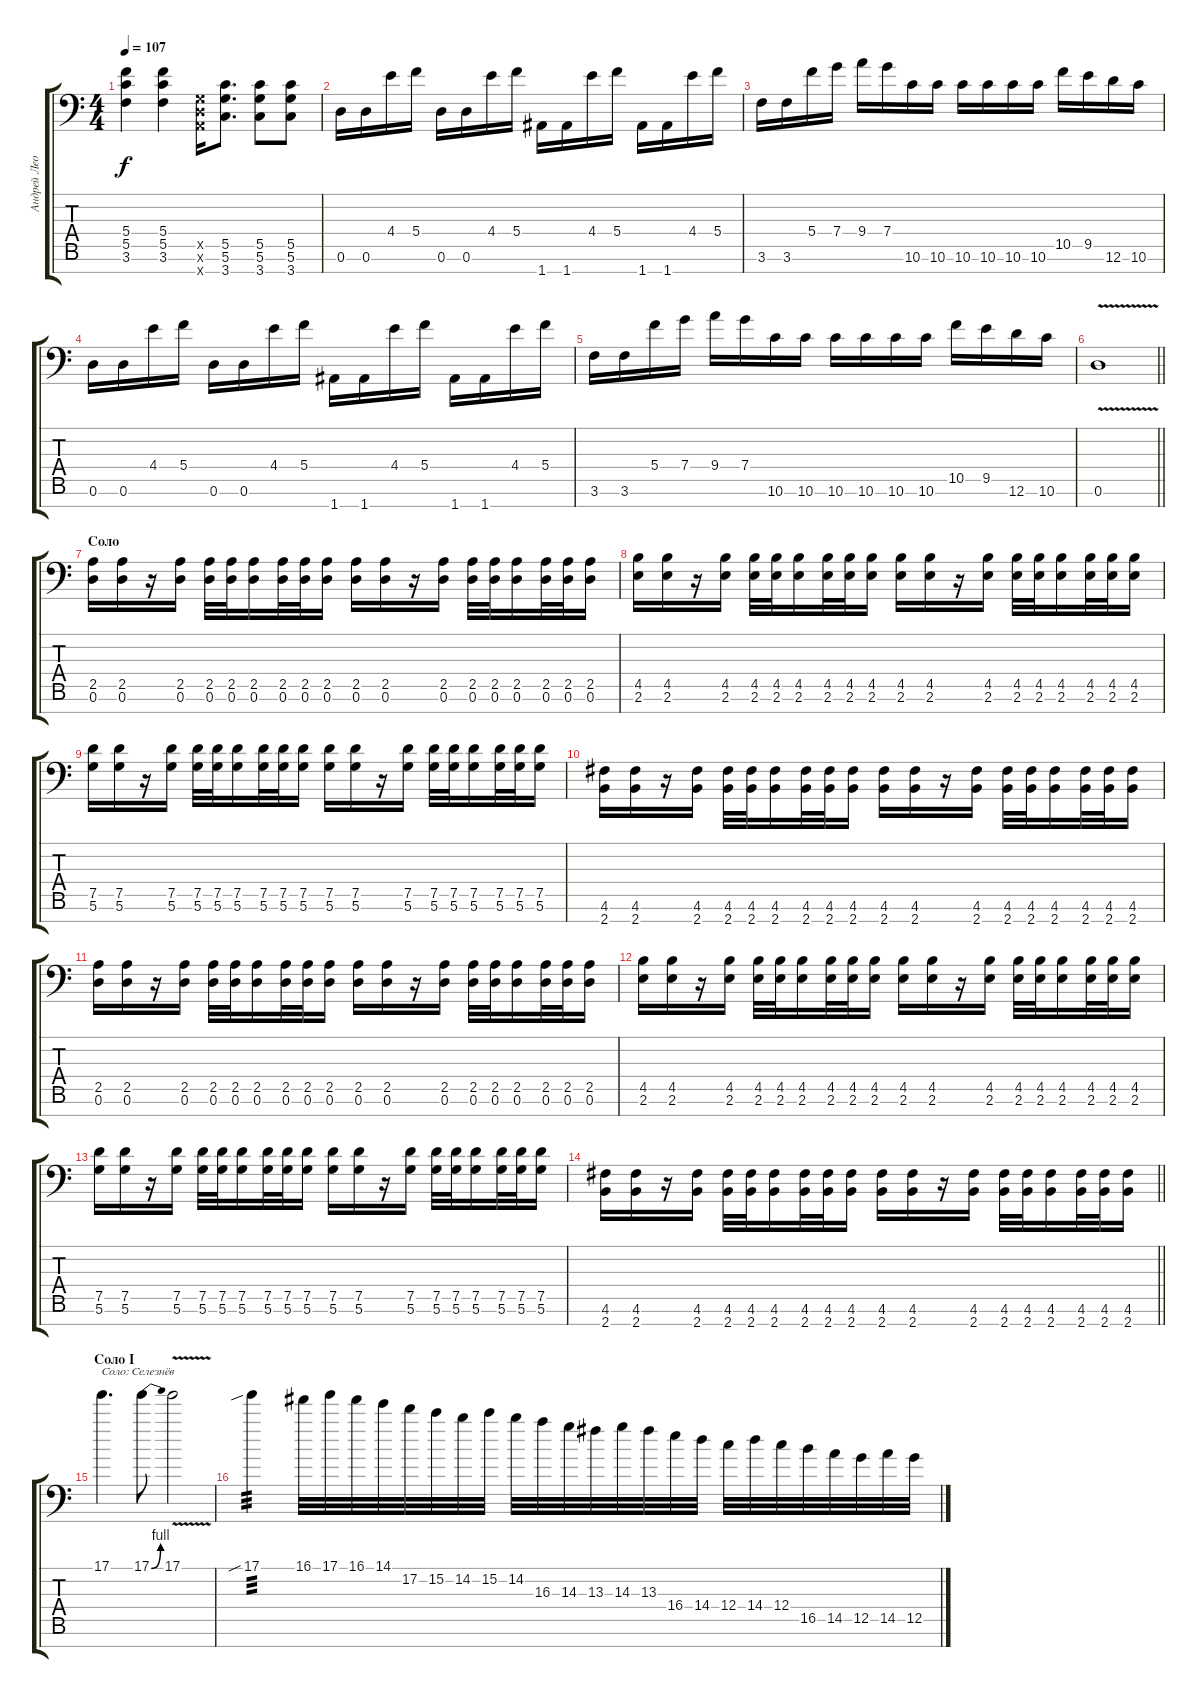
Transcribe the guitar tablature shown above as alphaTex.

\track ("Андрей Леонтьев" "Андрей Лео") {instrument distortionguitar}
\staff {score tabs}
\tuning (D4 A3 F3 C3 G2 D2 A1) {hide}
\ts (4 4)
\tempo 107
\clef f4
\ks c
(5.4 5.5 3.6).4{dy f} (5.4 5.5 3.6).4 (0.5{x} 0.6{x} 0.7{x}).16 (5.5 5.6 3.7).8{d} (5.5 5.6 3.7).8 (5.5 5.6 3.7).8 |
0.6.16 0.6.16 4.4.16 5.4.16 0.6.16 0.6.16 4.4.16 5.4.16 1.7.16 1.7.16 4.4.16 5.4.16 1.7.16 1.7.16 4.4.16 5.4.16 |
3.6.16 3.6.16 5.4.16 7.4.16 9.4.16 7.4.16 10.6.16 10.6.16 10.6.16 10.6.16 10.6.16 10.6.16 10.5.16 9.5.16 12.6.16 10.6.16 |
0.6.16 0.6.16 4.4.16 5.4.16 0.6.16 0.6.16 4.4.16 5.4.16 1.7.16 1.7.16 4.4.16 5.4.16 1.7.16 1.7.16 4.4.16 5.4.16 |
3.6.16 3.6.16 5.4.16 7.4.16 9.4.16 7.4.16 10.6.16 10.6.16 10.6.16 10.6.16 10.6.16 10.6.16 10.5.16 9.5.16 12.6.16 10.6.16 |
\barLineRight lightlight
0.6{v}.1 |
\section ("" "Соло")
(2.5 0.6).16 (2.5 0.6).16 r.16 (2.5 0.6).16 (2.5 0.6).32 (2.5 0.6).32 (2.5 0.6).16 (2.5 0.6).32 (2.5 0.6).32 (2.5 0.6).16 (2.5 0.6).16 (2.5 0.6).16 r.16 (2.5 0.6).16 (2.5 0.6).32 (2.5 0.6).32 (2.5 0.6).16 (2.5 0.6).32 (2.5 0.6).32 (2.5 0.6).16 |
(4.5 2.6).16 (4.5 2.6).16 r.16 (4.5 2.6).16 (4.5 2.6).32 (4.5 2.6).32 (4.5 2.6).16 (4.5 2.6).32 (4.5 2.6).32 (4.5 2.6).16 (4.5 2.6).16 (4.5 2.6).16 r.16 (4.5 2.6).16 (4.5 2.6).32 (4.5 2.6).32 (4.5 2.6).16 (4.5 2.6).32 (4.5 2.6).32 (4.5 2.6).16 |
(7.5 5.6).16 (7.5 5.6).16 r.16 (7.5 5.6).16 (7.5 5.6).32 (7.5 5.6).32 (7.5 5.6).16 (7.5 5.6).32 (7.5 5.6).32 (7.5 5.6).16 (7.5 5.6).16 (7.5 5.6).16 r.16 (7.5 5.6).16 (7.5 5.6).32 (7.5 5.6).32 (7.5 5.6).16 (7.5 5.6).32 (7.5 5.6).32 (7.5 5.6).16 |
(4.6 2.7).16 (4.6 2.7).16 r.16 (4.6 2.7).16 (4.6 2.7).32 (4.6 2.7).32 (4.6 2.7).16 (4.6 2.7).32 (4.6 2.7).32 (4.6 2.7).16 (4.6 2.7).16 (4.6 2.7).16 r.16 (4.6 2.7).16 (4.6 2.7).32 (4.6 2.7).32 (4.6 2.7).16 (4.6 2.7).32 (4.6 2.7).32 (4.6 2.7).16 |
(2.5 0.6).16 (2.5 0.6).16 r.16 (2.5 0.6).16 (2.5 0.6).32 (2.5 0.6).32 (2.5 0.6).16 (2.5 0.6).32 (2.5 0.6).32 (2.5 0.6).16 (2.5 0.6).16 (2.5 0.6).16 r.16 (2.5 0.6).16 (2.5 0.6).32 (2.5 0.6).32 (2.5 0.6).16 (2.5 0.6).32 (2.5 0.6).32 (2.5 0.6).16 |
(4.5 2.6).16 (4.5 2.6).16 r.16 (4.5 2.6).16 (4.5 2.6).32 (4.5 2.6).32 (4.5 2.6).16 (4.5 2.6).32 (4.5 2.6).32 (4.5 2.6).16 (4.5 2.6).16 (4.5 2.6).16 r.16 (4.5 2.6).16 (4.5 2.6).32 (4.5 2.6).32 (4.5 2.6).16 (4.5 2.6).32 (4.5 2.6).32 (4.5 2.6).16 |
(7.5 5.6).16 (7.5 5.6).16 r.16 (7.5 5.6).16 (7.5 5.6).32 (7.5 5.6).32 (7.5 5.6).16 (7.5 5.6).32 (7.5 5.6).32 (7.5 5.6).16 (7.5 5.6).16 (7.5 5.6).16 r.16 (7.5 5.6).16 (7.5 5.6).32 (7.5 5.6).32 (7.5 5.6).16 (7.5 5.6).32 (7.5 5.6).32 (7.5 5.6).16 |
\barLineRight lightlight
(4.6 2.7).16 (4.6 2.7).16 r.16 (4.6 2.7).16 (4.6 2.7).32 (4.6 2.7).32 (4.6 2.7).16 (4.6 2.7).32 (4.6 2.7).32 (4.6 2.7).16 (4.6 2.7).16 (4.6 2.7).16 r.16 (4.6 2.7).16 (4.6 2.7).32 (4.6 2.7).32 (4.6 2.7).16 (4.6 2.7).32 (4.6 2.7).32 (4.6 2.7).16 |
\section ("" "Соло I")
17.1.4{d txt "Соло: Селезнёв"} 17.1{be (bend 0 0 60 4)}.8 17.1{v}.2 |
17.1{sib}.4{tp 3} 16.1.32 17.1.32 16.1.32 14.1.32 17.2.32 15.2.32 14.2.32 15.2.32 14.2.32 16.3.32 14.3.32 13.3.32 14.3.32 13.3.32 16.4.32 14.4.32 12.4.32 14.4.32 12.4.32 16.5.32 14.5.32 12.5.32 14.5.32 12.5.32
